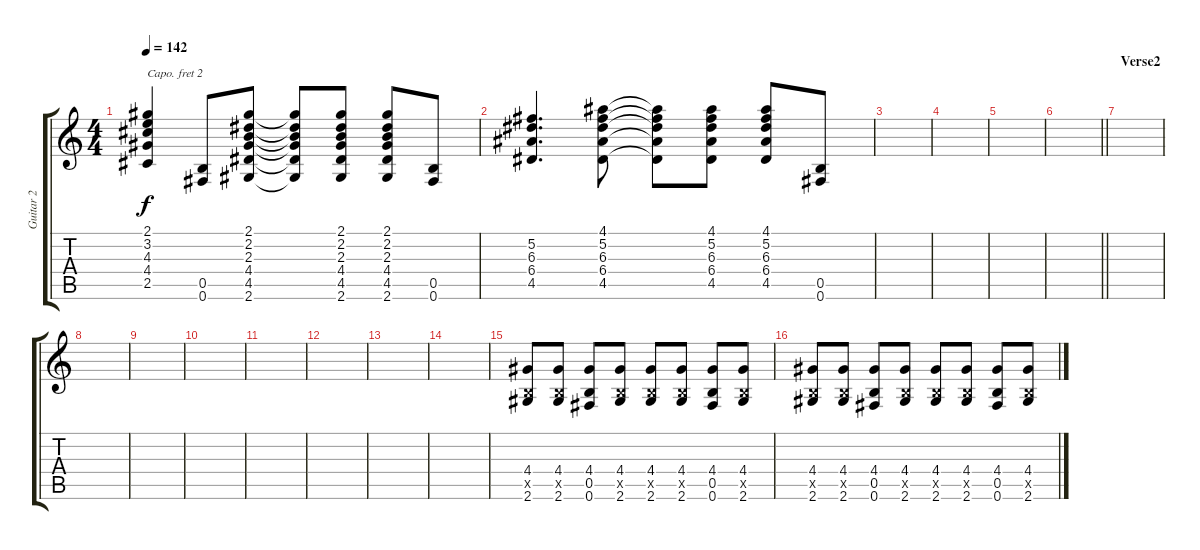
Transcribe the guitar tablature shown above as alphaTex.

\track ("Guitar 2" "Guitar 2") {instrument acousticguitarnylon}
\staff {score tabs}
\capo 2
\tuning (E4 B3 G3 D3 A2 E2) {hide}
\ts (4 4)
\tempo 142
\clef g2
\ks c
(2.1 3.2 4.3 4.4 2.5).4{dy f} (0.5 0.6).8 (2.1 2.2 2.3 4.4 4.5 2.6).8 (2.1{t} 2.2{t} 2.3{t} 4.4{t} 4.5{t} 2.6{t}).8 (2.1 2.2 2.3 4.4 4.5 2.6).8 (2.1 2.2 2.3 4.4 4.5 2.6).8 (0.5 0.6).8 |
(5.2 6.3 6.4 4.5).4{d} (4.1 5.2 6.3 6.4 4.5).8 (4.1{t} 5.2{t} 6.3{t} 6.4{t} 4.5{t}).8 (4.1 5.2 6.3 6.4 4.5).8 (4.1 5.2 6.3 6.4 4.5).8 (0.5 0.6).8 |
|
|
|
\barLineRight lightlight
|
\section ("" "Verse2")
|
|
|
|
|
|
|
|
(4.4 0.5{x} 2.6).8 (4.4 0.5{x} 2.6).8 (4.4 0.5 0.6).8 (4.4 0.5{x} 2.6).8 (4.4 0.5{x} 2.6).8 (4.4 0.5{x} 2.6).8 (4.4 0.5 0.6).8 (4.4 0.5{x} 2.6).8 |
(4.4 0.5{x} 2.6).8 (4.4 0.5{x} 2.6).8 (4.4 0.5 0.6).8 (4.4 0.5{x} 2.6).8 (4.4 0.5{x} 2.6).8 (4.4 0.5{x} 2.6).8 (4.4 0.5 0.6).8 (4.4 0.5{x} 2.6).8
